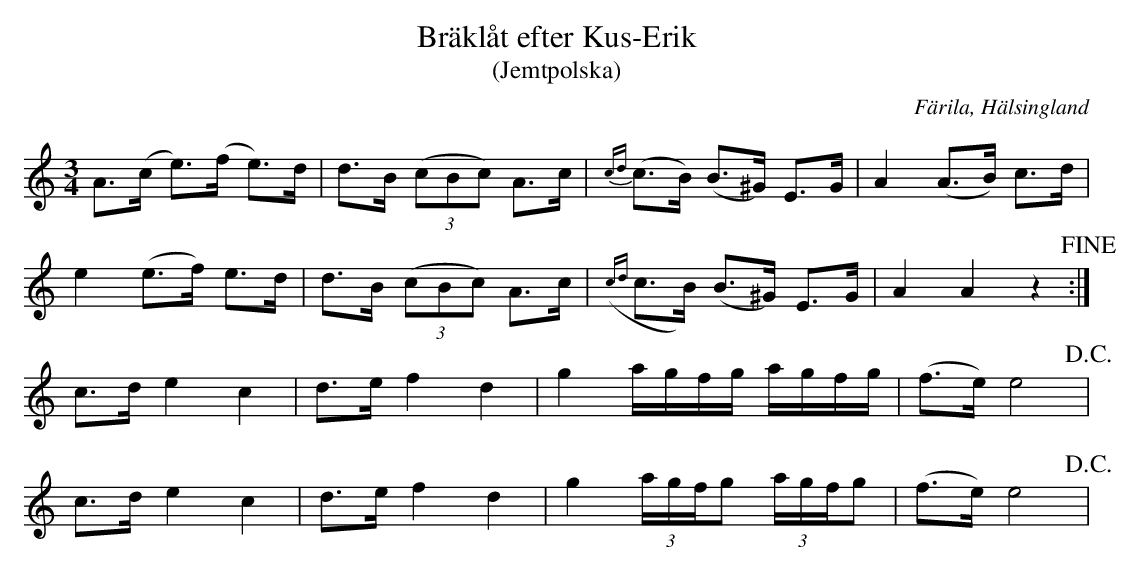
X:1
T: Bräklåt efter Kus-Erik
T: (Jemtpolska)
O: Färila, Hälsingland
M: 3/4
L: 1/8
K: Am
A>(c e>)(f e)>d | d>B ((3cBc) A>c | {cd}(c>B) (B>^G)   E>G      | A2    (A>B) c>d  |
e2   (e>f) e>d  | d>B ((3cBc) A>c | ({cd}c>B)    (B>^G)   E>G      | A2    A2    z2  !fine! :|
K: C
c>d  e2    c2   | d>e f2      d2  | g2        a/g/f/g/ a/g/f/g/ | (f>e) e4 !D.C.!       |
c>d  e2    c2   | d>e f2      d2  | g2        (3a/g/f/g (3a/g/f/g | (f>e) e4 !D.C.!       |
